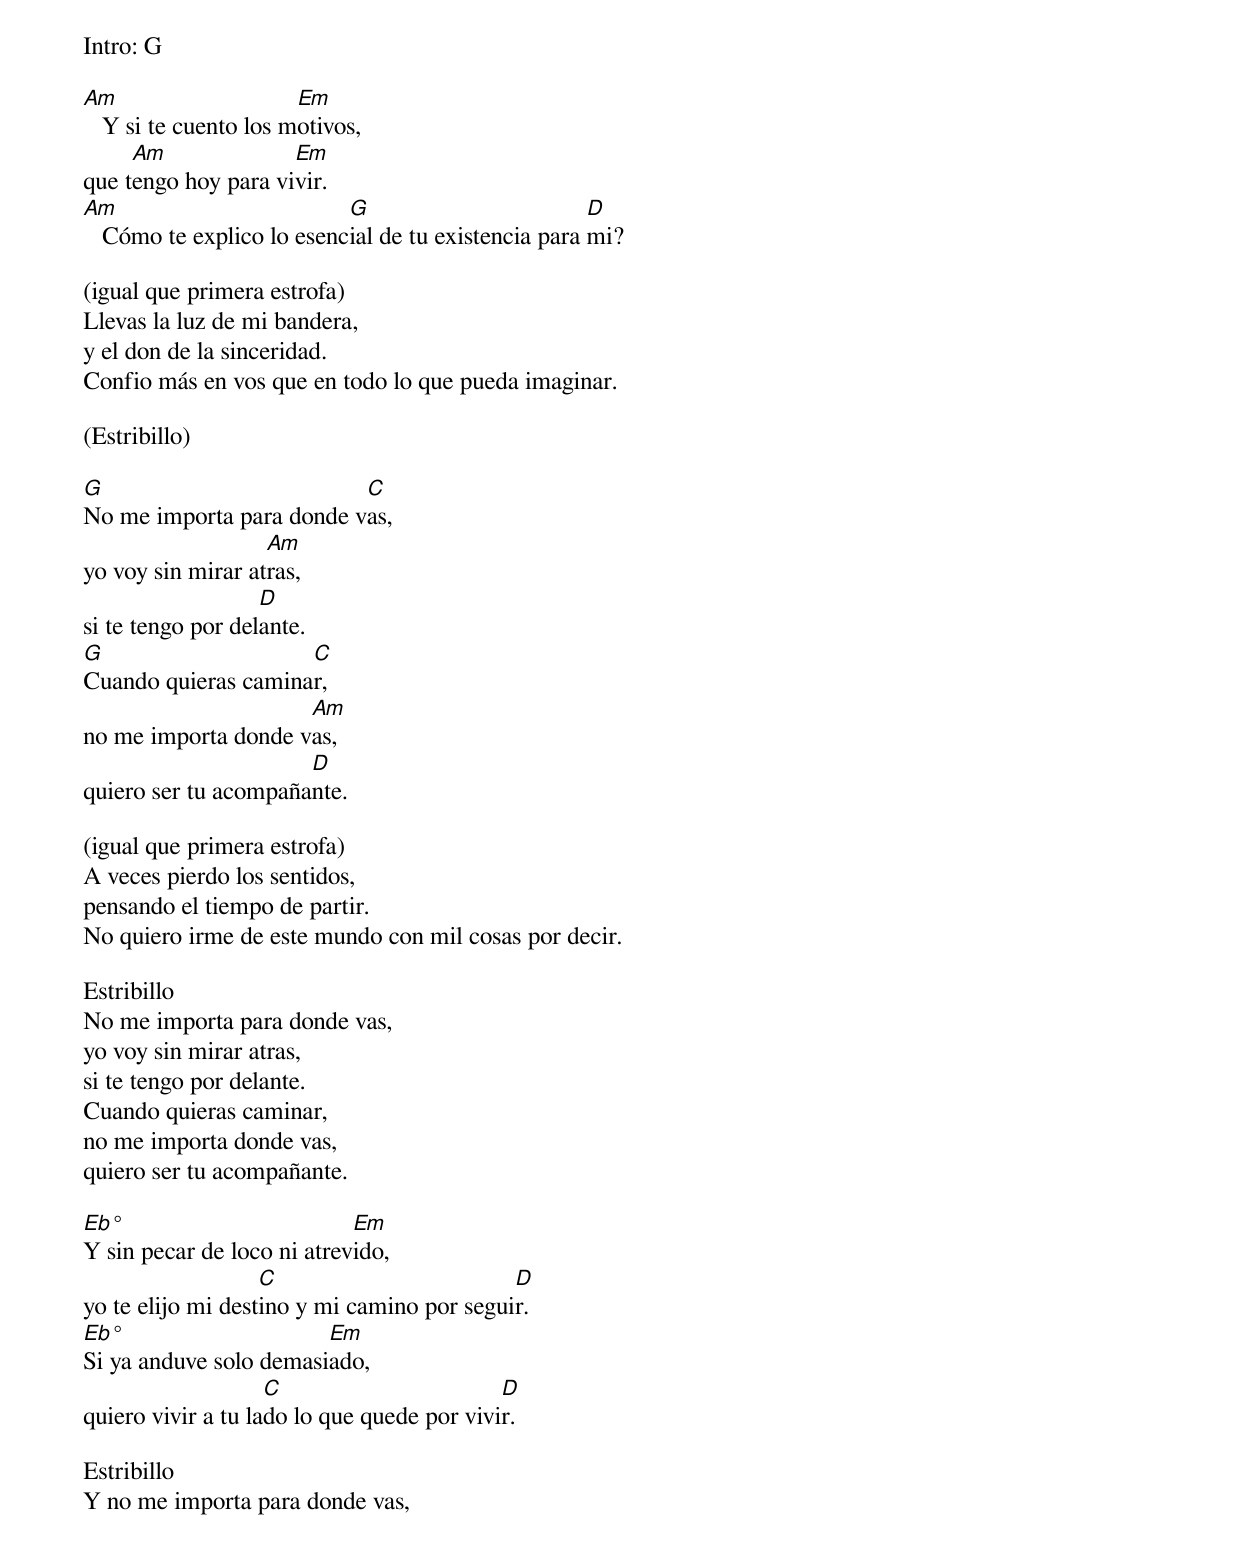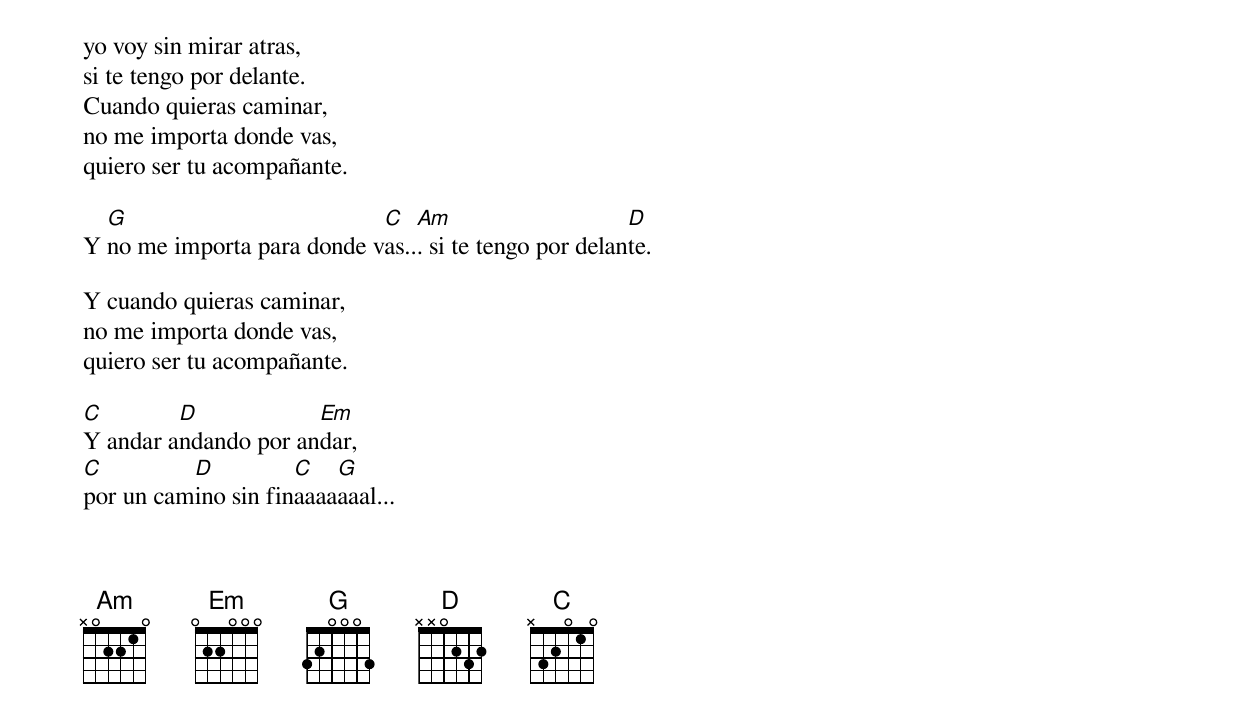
Intro: G

Am                     Em
   Y si te cuento los motivos,
     Am              Em
que tengo hoy para vivir.
Am                         G                         D
   Cómo te explico lo esencial de tu existencia para mi?

(igual que primera estrofa)
Llevas la luz de mi bandera,
y el don de la sinceridad.
Confio más en vos que en todo lo que pueda imaginar.

(Estribillo)

G                         C
No me importa para donde vas,
                   Am
yo voy sin mirar atras,
                   D
si te tengo por delante.
G                    C
Cuando quieras caminar,
                     Am
no me importa donde vas,
                      D
quiero ser tu acompañante.

(igual que primera estrofa)
A veces pierdo los sentidos,
pensando el tiempo de partir.
No quiero irme de este mundo con mil cosas por decir.

Estribillo
No me importa para donde vas,
yo voy sin mirar atras,
si te tengo por delante.
Cuando quieras caminar,
no me importa donde vas,
quiero ser tu acompañante.

Eb°                         Em
Y sin pecar de loco ni atrevido,
                   C                        D
yo te elijo mi destino y mi camino por seguir.
Eb°                     Em
Si ya anduve solo demasiado,
                    C                       D
quiero vivir a tu lado lo que quede por vivir.

Estribillo
Y no me importa para donde vas,
yo voy sin mirar atras,
si te tengo por delante.
Cuando quieras caminar,
no me importa donde vas,
quiero ser tu acompañante.

  G                         C   Am                     D
Y no me importa para donde vas... si te tengo por delante.

Y cuando quieras caminar,
no me importa donde vas,
quiero ser tu acompañante.

C        D            Em
Y andar andando por andar,
C         D          C   G
por un camino sin finaaaaaaal...



Eb° = xx1202
